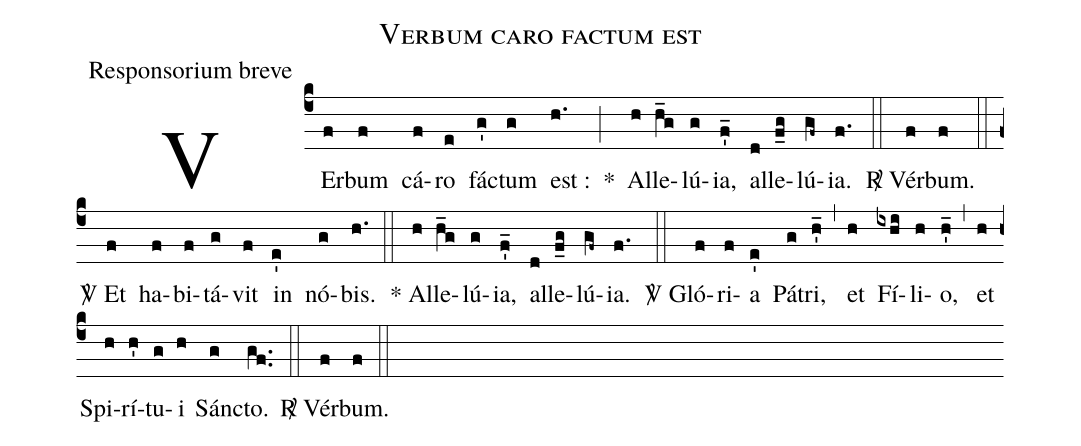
name:Verbum caro factum est;
office-part:Responsorium breve;
%%
(c4) VEr(f)bum(f) cá(f)ro(e) fá(g')ctum(g) est :(h.) *(;)
Al(h)le(h_g)lú(g)ia,(f'_) al(d)le(f_g)lú(gf~)ia.(f.) (::)
<sp>R/</sp>~Vér(f)bum.(f) (::)
<sp>V/</sp>~Et(f) ha(f)bi(f)tá(g)vit(f) in(e') nó(g)bis.(h.) (::)
*~Al(h)le(h_g)lú(g)ia,(f'_) al(d)le(f_g)lú(gf~)ia.(f.) (::)
<sp>V/</sp>~Gló(f)ri(f)a(e') Pá(g)tri,(h'_) (,) et(h) Fí(ixhi)li(h)o,(h'_) (,) et(h) Spi(h)rí(h')tu(g)i(h) Sán(g)cto.(gf..) (::)
<sp>R/</sp>~Vér(f)bum.(f) (::)
